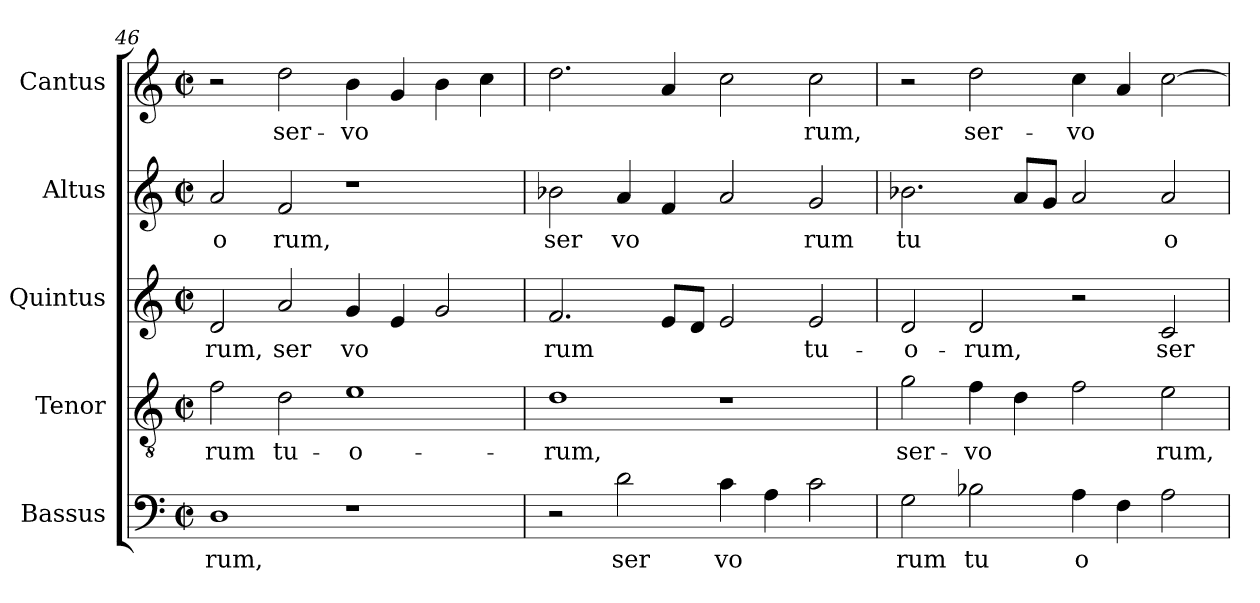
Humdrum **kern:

**kern	**text	**kern	**text	**kern	**text	**kern	**text	**kern	**text
*part5	*part5	*part4	*part4	*part3	*part3	*part2	*part2	*part1	*part1
*staff5	*staff5	*staff4	*staff4	*staff3	*staff3	*staff2	*staff2	*staff1	*staff1
*I"Bassus	*	*I"Tenor	*	*I"Quintus	*	*I"Altus	*	*I"Cantus	*
*clefF4	*	*clefGv2	*	*clefG2	*	*clefG2	*	*clefG2	*
*k[]	*	*k[]	*	*k[]	*	*k[]	*	*k[]	*
*C:	*	*C:	*	*C:	*	*C:	*	*C:	*
*M2/2	*	*M2/2	*	*M2/2	*	*M2/2	*	*M2/2	*
*met(c|)	*	*met(c|)	*	*met(c|)	*	*met(c|)	*	*met(c|)	*
=46	=46	=46	=46	=46	=46	=46	=46	=46	=46
!	!LO:LY:b:cj	!	!LO:LY:b:cj	!	!LO:LY:b:cj	!	!LO:LY:b:cj	!	!
1D	rum,	2f\	-rum	2d/	rum,	2a/	o	2r	.
!	!	!	!LO:LY:b:cj	!	!LO:LY:b:cj	!	!LO:LY:b:cj	!	!LO:LY:b:cj
.	.	2d\	tu-	2a/	ser	2f/	rum,	2dd\	ser-
!	!	!	!LO:LY:b:cj	!	!LO:LY:b:cj	!	!	!	!LO:LY:b:cj
1r	.	1e	-o-	4g/	vo	1r	.	4b\	-vo-
!	!	!	!	!	!LO:LY:b:cj	!	!	!	!LO:LY:b:cj
.	.	.	.	4e/	.	.	.	4g/	--
!	!	!	!	!	!LO:LY:b:cj	!	!	!	!LO:LY:b:cj
.	.	.	.	2g/	.	.	.	4b\	--
!	!	!	!	!	!	!	!	!	!LO:LY:b:cj
.	.	.	.	.	.	.	.	4cc\	--
!!LO:PB:g=z
=47	=47	=47	=47	=47	=47	=47	=47	=47	=47
!	!	!	!LO:LY:b:cj	!	!LO:LY:b:cj	!	!LO:LY:b:cj	!	!LO:LY:b:cj
2r	.	1d	-rum,	2.f/	rum	2b-X\	ser	2.dd\	--
!	!LO:LY:b:cj	!	!	!	!	!	!LO:LY:b:cj	!	!
2d\	ser	.	.	.	.	4a/	vo	.	.
!	!	!	!	!	!LO:LY:b:cj	!	!LO:LY:b:cj	!	!LO:LY:b:cj
.	.	.	.	8e/L	.	4f/	.	4a/	--
!	!	!	!	!	!LO:LY:b:cj	!	!	!	!
.	.	.	.	8d/J	.	.	.	.	.
!	!LO:LY:b:cj	!	!	!	!LO:LY:b:cj	!	!LO:LY:b:cj	!	!LO:LY:b:cj
4c\	vo	1r	.	2e/	.	2a/	.	2cc\	--
!	!LO:LY:b:cj	!	!	!	!	!	!	!	!
4A\	.	.	.	.	.	.	.	.	.
!	!LO:LY:b:cj	!	!	!	!LO:LY:b:cj	!	!LO:LY:b:cj	!	!LO:LY:b:cj
2c\	.	.	.	2e/	tu-	2g/	rum	2cc\	-rum,
=48	=48	=48	=48	=48	=48	=48	=48	=48	=48
!	!LO:LY:b:cj	!	!LO:LY:b:cj	!	!LO:LY:b:cj	!	!LO:LY:b:cj	!	!
2G\	rum	2g\	ser-	2d/	-o-	2.b-\	tu	2r	.
!	!LO:LY:b:cj	!	!LO:LY:b:cj	!	!LO:LY:b:cj	!	!	!	!LO:LY:b:cj
2B-X\	tu	4f\	-vo-	2d/	-rum,	.	.	2dd\	ser-
!	!	!	!LO:LY:b:cj	!	!	!	!LO:LY:b:cj	!	!
.	.	4d\	--	.	.	8a/L	.	.	.
!	!	!	!	!	!	!	!LO:LY:b:cj	!	!
.	.	.	.	.	.	8g/J	.	.	.
!	!LO:LY:b:cj	!	!LO:LY:b:cj	!	!	!	!LO:LY:b:cj	!	!LO:LY:b:cj
4A\	o	2f\	--	2r	.	2a/	.	4cc\	-vo-
!	!LO:LY:b:cj	!	!	!	!	!	!	!	!LO:LY:b:cj
4F\	.	.	.	.	.	.	.	4a/	--
!	!LO:LY:b:cj	!	!LO:LY:b:cj	!	!LO:LY:b:cj	!	!LO:LY:b:cj	!	!LO:LY:b:cj
2A\	.	2e\	-rum,	2c/	ser-	2a/	o	[>2cc\	--
=	=	=	=	=	=	=	=	=	=
*-	*-	*-	*-	*-	*-	*-	*-	*-	*-
